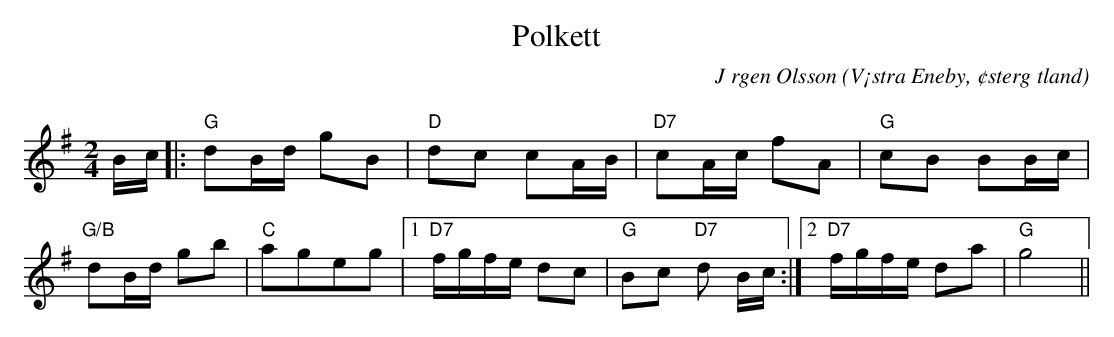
X:1
T:Polkett
C:J rgen Olsson
O:V¡stra Eneby, ¢sterg tland
Q:100
M:2/4
L:1/8
K:G
B/2c/2|:"G"dB/2d/2 gB|"D"dc cA/2B/2|"D7"cA/2c/2 fA|"G"cB BB/2c/2|
"G/B"dB/2d/2 gb|"C"ageg|1"D7"f/g/f/e/ dc|"G" Bc "D7"d B/2c/2 :|2"D7"f/g/f/e/ da|"G" g4 ||
